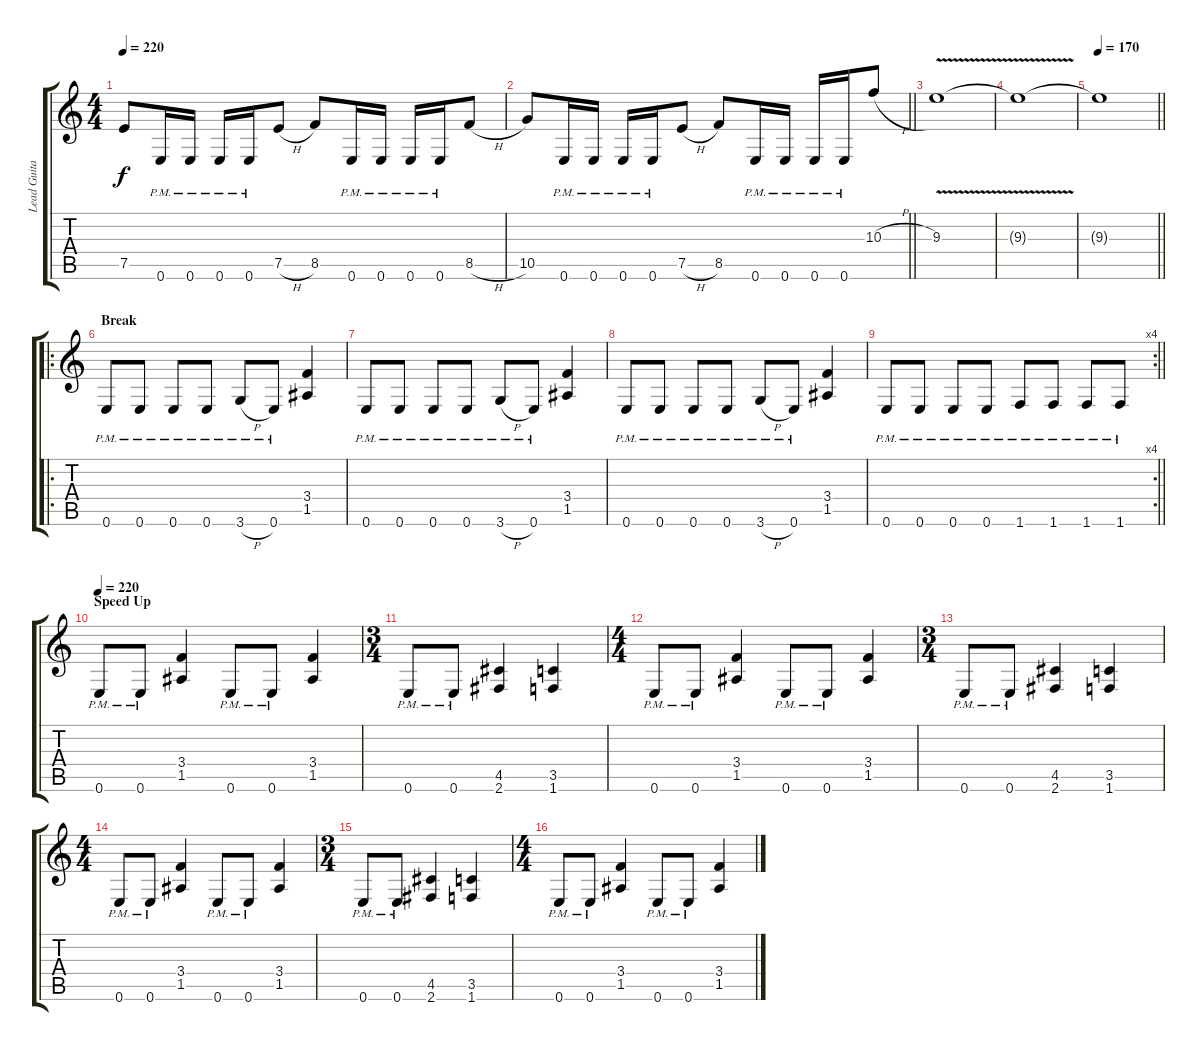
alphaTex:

\track ("Lead Guitar" "Lead Guita") {instrument distortionguitar}
\staff {score tabs}
\tuning (E4 B3 G3 D3 A2 E2) {hide}
\ts (4 4)
\tempo 220
\clef g2
\ks c
7.5.8{dy f} 0.6{pm}.16 0.6{pm}.16 0.6{pm}.16 0.6{pm}.16 7.5{h}.8 8.5.8 0.6{pm}.16 0.6{pm}.16 0.6{pm}.16 0.6{pm}.16 8.5{h}.8 |
\barLineRight lightlight
10.5.8 0.6{pm}.16 0.6{pm}.16 0.6{pm}.16 0.6{pm}.16 7.5{h}.8 8.5.8 0.6{pm}.16 0.6{pm}.16 0.6{pm}.16 0.6{pm}.16 10.3{h}.8 |
9.3{v}.1 |
9.3{t}.1 |
\tempo 170
\barLineRight lightlight
9.3{t}.1 |
\ro
\section ("" "Break")
0.6{pm}.8 0.6{pm}.8 0.6{pm}.8 0.6{pm}.8 3.6{h pm}.8 0.6{pm}.8 (3.4 1.5).4 |
0.6{pm}.8 0.6{pm}.8 0.6{pm}.8 0.6{pm}.8 3.6{h pm}.8 0.6{pm}.8 (3.4 1.5).4 |
0.6{pm}.8 0.6{pm}.8 0.6{pm}.8 0.6{pm}.8 3.6{h pm}.8 0.6{pm}.8 (3.4 1.5).4 |
\rc 4
\barLineRight lightlight
0.6{pm}.8 0.6{pm}.8 0.6{pm}.8 0.6{pm}.8 1.6{pm}.8 1.6{pm}.8 1.6{pm}.8 1.6{pm}.8 |
\section ("" "Speed Up")
\tempo 220
0.6{pm}.8 0.6{pm}.8 (3.4 1.5).4 0.6{pm}.8 0.6{pm}.8 (3.4 1.5).4 |
\ts (3 4)
0.6{pm}.8 0.6{pm}.8 (4.5 2.6).4 (3.5 1.6).4 |
\ts (4 4)
0.6{pm}.8 0.6{pm}.8 (3.4 1.5).4 0.6{pm}.8 0.6{pm}.8 (3.4 1.5).4 |
\ts (3 4)
0.6{pm}.8 0.6{pm}.8 (4.5 2.6).4 (3.5 1.6).4 |
\ts (4 4)
0.6{pm}.8 0.6{pm}.8 (3.4 1.5).4 0.6{pm}.8 0.6{pm}.8 (3.4 1.5).4 |
\ts (3 4)
0.6{pm}.8 0.6{pm}.8 (4.5 2.6).4 (3.5 1.6).4 |
\ts (4 4)
0.6{pm}.8 0.6{pm}.8 (3.4 1.5).4 0.6{pm}.8 0.6{pm}.8 (3.4 1.5).4
